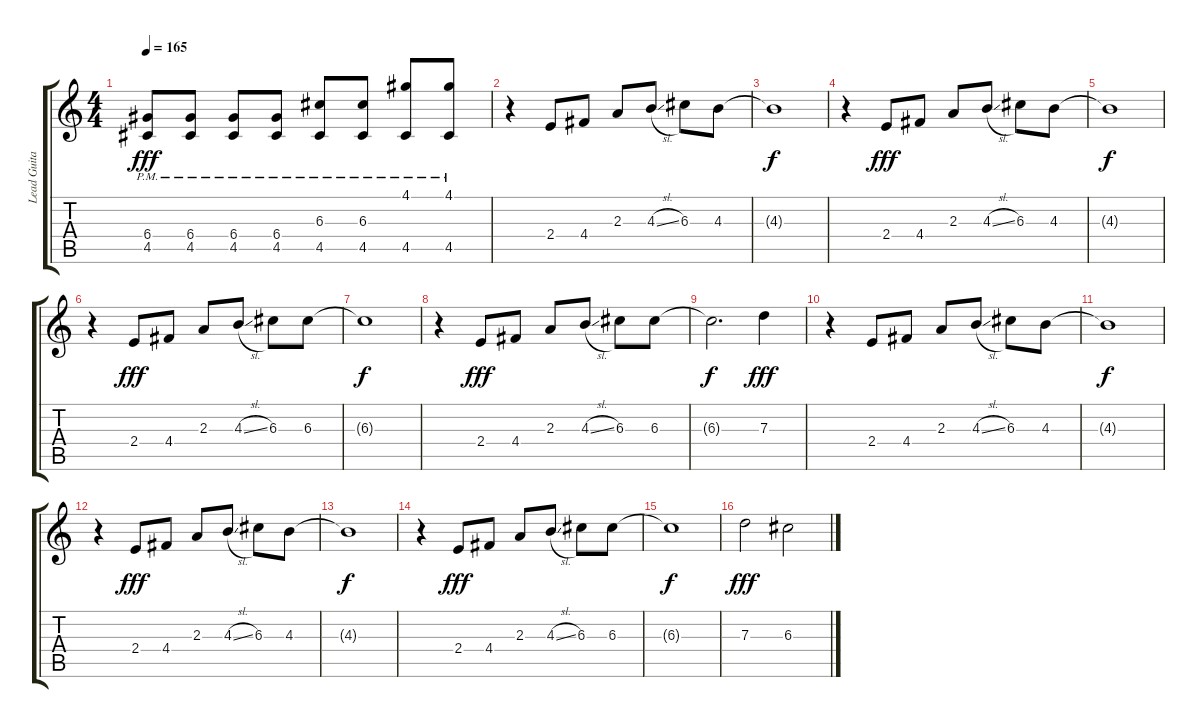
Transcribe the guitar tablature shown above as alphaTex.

\track ("Lead Guitar" "Lead Guita") {instrument overdrivenguitar}
\staff {score tabs}
\tuning (E4 B3 G3 D3 A2 E2) {hide}
\ts (4 4)
\tempo 165
\clef g2
\ks c
(6.4{pm} 4.5{pm}).8{dy fff} (6.4{pm} 4.5{pm}).8 (6.4{pm} 4.5{pm}).8 (6.4{pm} 4.5{pm}).8 (6.3{pm} 4.5{pm}).8 (6.3{pm} 4.5{pm}).8 (4.1{pm} 4.5{pm}).8 (4.1{pm} 4.5{pm}).8 |
r.4 2.4.8 4.4.8 2.3.8 4.3{sl}.8 6.3.8 4.3.8 |
4.3{t}.1{dy f} |
r.4 2.4.8{dy fff} 4.4.8 2.3.8 4.3{sl}.8 6.3.8 4.3.8 |
4.3{t}.1{dy f} |
r.4 2.4.8{dy fff} 4.4.8 2.3.8 4.3{sl}.8 6.3.8 6.3.8 |
6.3{t}.1{dy f} |
r.4 2.4.8{dy fff} 4.4.8 2.3.8 4.3{sl}.8 6.3.8 6.3.8 |
6.3{t}.2{d dy f} 7.3.4{dy fff} |
r.4 2.4.8 4.4.8 2.3.8 4.3{sl}.8 6.3.8 4.3.8 |
4.3{t}.1{dy f} |
r.4 2.4.8{dy fff} 4.4.8 2.3.8 4.3{sl}.8 6.3.8 4.3.8 |
4.3{t}.1{dy f} |
r.4 2.4.8{dy fff} 4.4.8 2.3.8 4.3{sl}.8 6.3.8 6.3.8 |
6.3{t}.1{dy f} |
7.3.2{dy fff} 6.3.2
